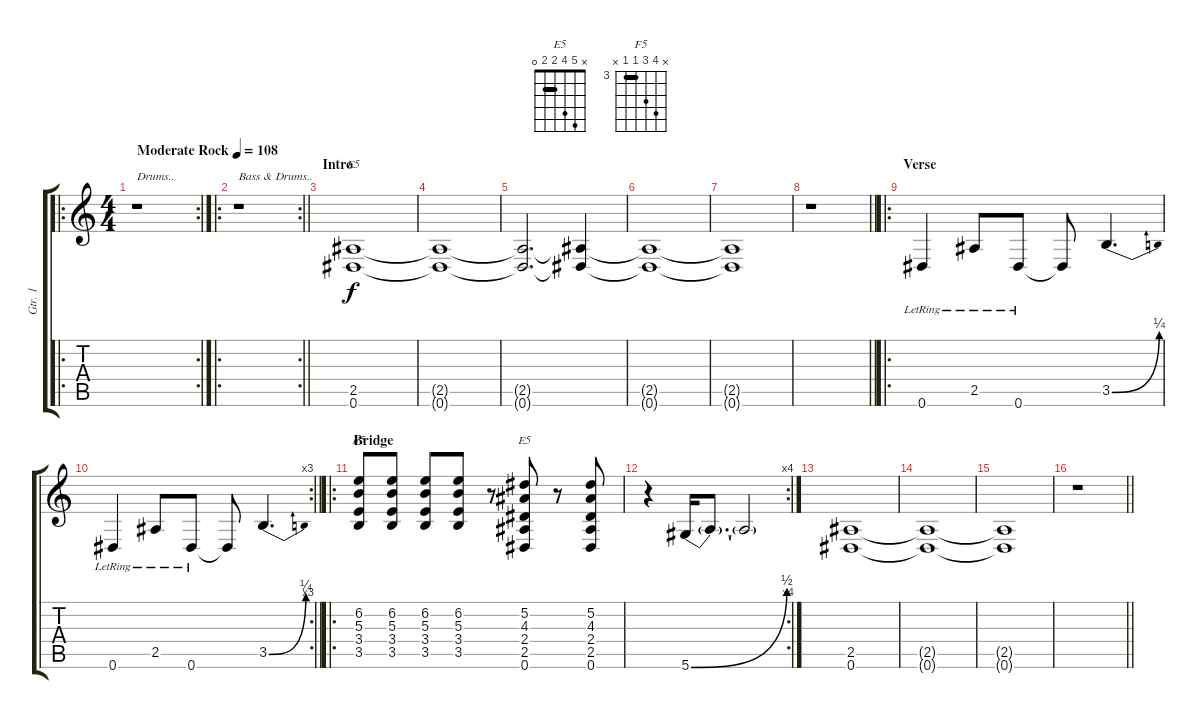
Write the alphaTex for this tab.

\track ("Gtr. 1" "Gtr. 1") {instrument distortionguitar}
\staff {score tabs}
\tuning (Eb4 Bb3 Gb3 Db3 Ab2 Eb2) {hide}
\chord ("E5" x x x x 2 0)
\chord ("F5" x 6 5 3 3 x) {firstfret 3 barre 3}
\chord ("E5" x 5 4 2 2 0) {barre 2}
\ro
\rc 2
\ts (4 4)
\tempo (108 "Moderate Rock")
\clef g2
\ks c
r.1{txt "Drums.." dy f instrument distortionguitar} |
\ro
\rc 2
\barLineRight lightlight
r.1{txt "Bass & Drums.."} |
\section ("" "Intro")
(2.5 0.6).1{ch "E5"} |
(2.5{t} 0.6{t}).1 |
(2.5{t} 0.6{t}).2{d} (2.5{t} 0.6{t}).4 |
(2.5{t} 0.6{t}).1 |
(2.5{t} 0.6{t}).1 |
\barLineRight lightlight
r.1 |
\ro
\section ("" "Verse")
0.6{lr}.4 2.5{lr}.8 0.6{lr}.8 0.6{t}.8 3.5{be (bend 0 0 60 1)}.4{d} |
\rc 3
\barLineRight lightlight
0.6{lr}.4 2.5{lr}.8 0.6{lr}.8 0.6{t}.8 3.5{be (bend 0 0 60 1)}.4{d} |
\ro
\section ("" "Bridge")
(6.2 5.3 3.4 3.5).8{ch "F5"} (6.2 5.3 3.4 3.5).8 (6.2 5.3 3.4 3.5).8 (6.2 5.3 3.4 3.5).8 r.8 (5.2 4.3 2.4 2.5 0.6).8{ch "E5"} r.8 (5.2 4.3 2.4 2.5 0.6).8 |
\rc 4
r.4 5.6{be (bend 0 0 60 2)}.16 5.6{t}.8{d} 5.6{t}.2 |
(2.5 0.6).1 |
(2.5{t} 0.6{t}).1 |
(2.5{t} 0.6{t}).1 |
\barLineRight lightlight
r.1
